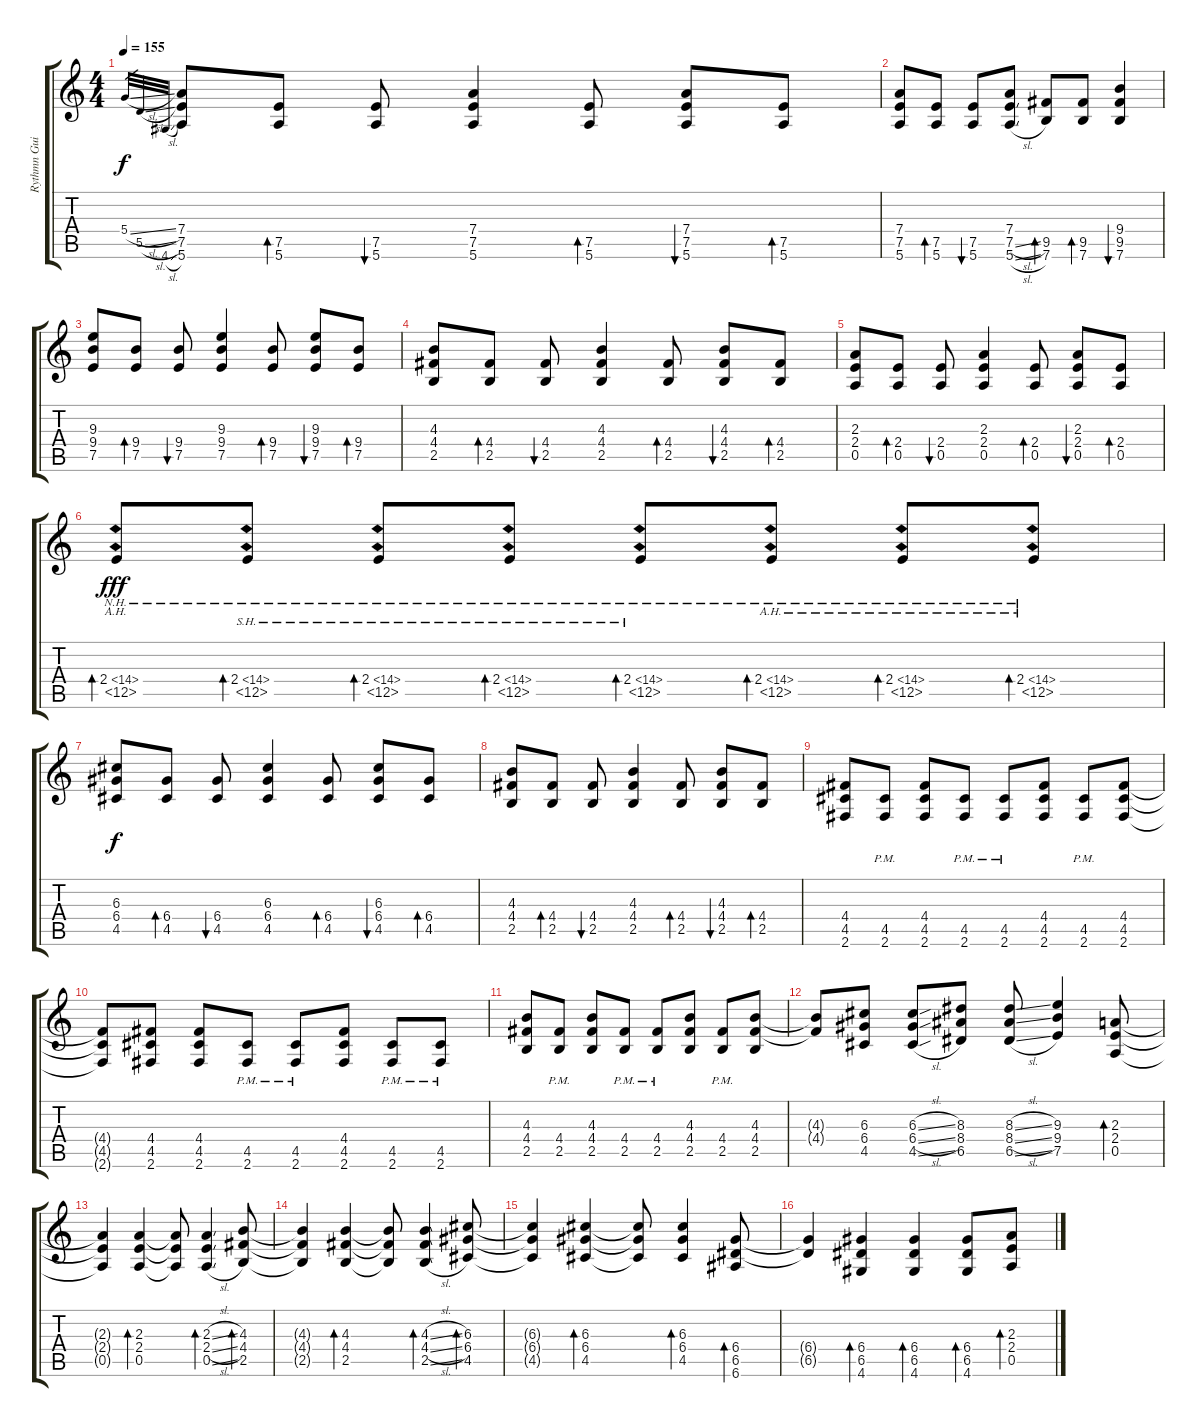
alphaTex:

\track ("Rythmn Guitar" "Rythmn Gui") {instrument overdrivenguitar}
\staff {score tabs}
\tuning (E4 B3 G3 D3 A2 E2) {hide}
\ts (4 4)
\tempo 155
\clef g2
\ks c
5.4{sl}.32{gr dy f} 5.5{sl}.32{gr} 4.6{sl}.32{gr} (7.4 7.5 5.6).8 (7.5 5.6).8{bd 60} (7.5 5.6).8{bu 60} (7.4 7.5 5.6).4 (7.5 5.6).8{bd 60} (7.4 7.5 5.6).8{bu 60} (7.5 5.6).8{bd 60} |
(7.4 7.5 5.6).8 (7.5 5.6).8{bd 60} (7.5 5.6).8{bu 60} (7.4 7.5{sl} 5.6{sl}).8 (9.5 7.6).8{bd 60} (9.5 7.6).8{bd 60} (9.4 9.5 7.6).4{bu 60} |
(9.3 9.4 7.5).8 (9.4 7.5).8{bd 60} (9.4 7.5).8{bu 60} (9.3 9.4 7.5).4 (9.4 7.5).8{bd 60} (9.3 9.4 7.5).8{bu 60} (9.4 7.5).8{bd 60} |
(4.3 4.4 2.5).8 (4.4 2.5).8{bd 60} (4.4 2.5).8{bu 60} (4.3 4.4 2.5).4 (4.4 2.5).8{bd 60} (4.3 4.4 2.5).8{bu 60} (4.4 2.5).8{bd 60} |
(2.3 2.4 0.5).8 (2.4 0.5).8{bd 60} (2.4 0.5).8{bu 60} (2.3 2.4 0.5).4 (2.4 0.5).8{bd 60} (2.3 2.4 0.5).8{bu 60} (2.4 0.5).8{bd 60} |
(2.4{ah 12} 0.5{nh}).8{bd 60 dy fff} (2.4{sh 12} 0.5{nh}).8{bd 60} (2.4{sh 12} 0.5{nh}).8{bd 60} (2.4{sh 12} 0.5{nh}).8{bd 60} (2.4{sh 12} 0.5{nh}).8{bd 60} (2.4{ah 12} 0.5{nh}).8{bd 60} (2.4{ah 12} 0.5{nh}).8{bd 60} (2.4{ah 12} 0.5{nh}).8{bd 60} |
(6.3 6.4 4.5).8{dy f} (6.4 4.5).8{bd 60} (6.4 4.5).8{bu 60} (6.3 6.4 4.5).4 (6.4 4.5).8{bd 60} (6.3 6.4 4.5).8{bu 60} (6.4 4.5).8{bd 60} |
(4.3 4.4 2.5).8 (4.4 2.5).8{bd 60} (4.4 2.5).8{bu 60} (4.3 4.4 2.5).4 (4.4 2.5).8{bd 60} (4.3 4.4 2.5).8{bu 60} (4.4 2.5).8{bd 60} |
(4.4 4.5 2.6).8 (4.5{pm} 2.6{pm}).8 (4.4 4.5 2.6).8 (4.5{pm} 2.6{pm}).8 (4.5{pm} 2.6{pm}).8 (4.4 4.5 2.6).8 (4.5{pm} 2.6{pm}).8 (4.4 4.5 2.6).8 |
(4.4{t} 4.5{t} 2.6{t}).8 (4.4 4.5 2.6).8 (4.4 4.5 2.6).8 (4.5{pm} 2.6{pm}).8 (4.5{pm} 2.6{pm}).8 (4.4 4.5 2.6).8 (4.5{pm} 2.6{pm}).8 (4.5{pm} 2.6{pm}).8 |
(4.3 4.4 2.5).8 (4.4{pm} 2.5{pm}).8 (4.3 4.4 2.5).8 (4.4{pm} 2.5{pm}).8 (4.4{pm} 2.5{pm}).8 (4.3 4.4 2.5).8 (4.4{pm} 2.5{pm}).8 (4.3 4.4 2.5).8 |
(4.3{t} 4.4{t}).8 (6.3 6.4 4.5).8 (6.3{sl} 6.4{sl} 4.5{sl}).8 (8.3 8.4 6.5).8 (8.3{sl} 8.4{sl} 6.5{sl}).8 (9.3 9.4 7.5).4 (2.3 2.4 0.5).8{bd 240} |
(2.3{t} 2.4{t} 0.5{t}).4 (2.3 2.4 0.5).4{bd 240} (2.3{t} 2.4{t} 0.5{t}).8 (2.3{sl} 2.4{sl} 0.5{sl}).4{bd 240} (4.3 4.4 2.5).8{bd 240} |
(4.3{t} 4.4{t} 2.5{t}).4 (4.3 4.4 2.5).4{bd 240} (4.3{t} 4.4{t} 2.5{t}).8 (4.3{sl} 4.4{sl} 2.5{sl}).4{bd 240} (6.3 6.4 4.5).8{bd 240} |
(6.3{t} 6.4{t} 4.5{t}).4 (6.3 6.4 4.5).4{bd 240} (6.3{t} 6.4{t} 4.5{t}).8 (6.3 6.4 4.5).4{bd 240} (6.4 6.5 6.6).8{bd 240} |
(6.4{t} 6.5{t}).4 (6.4 6.5 4.6).4{bd 240} (6.4 6.5 4.6).4{bd 240} (6.4 6.5 4.6).8{bd 240} (2.3 2.4 0.5).8{bd 240}
